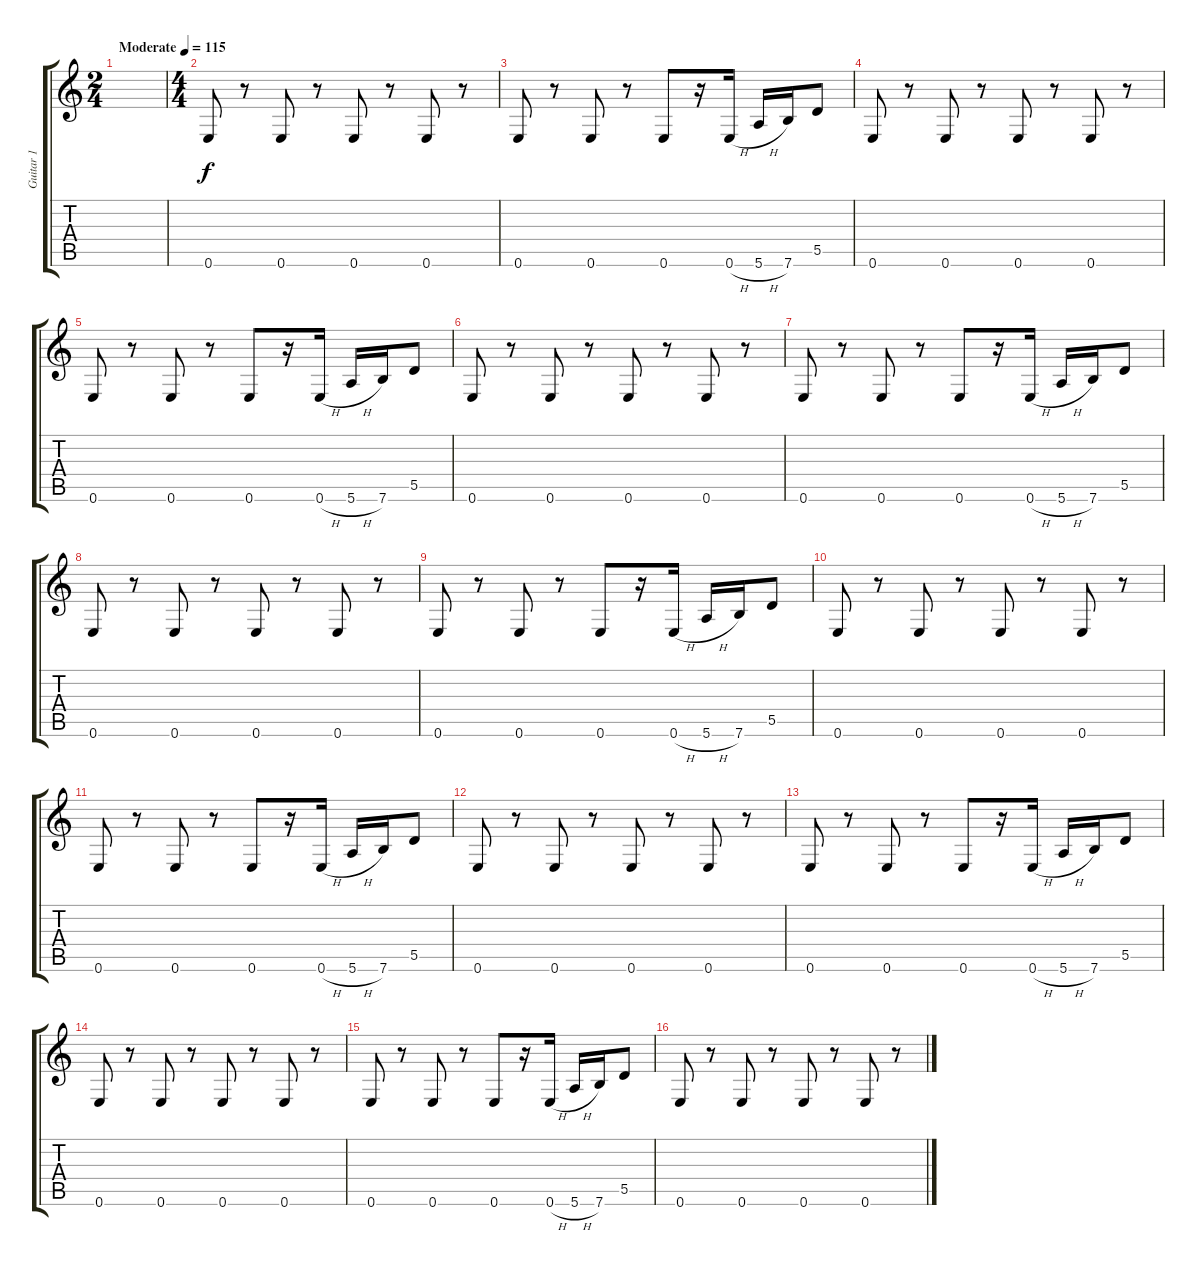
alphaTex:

\track ("Guitar 1" "Guitar 1") {instrument distortionguitar}
\staff {score tabs}
\tuning (E4 B3 G3 D3 A2 E2) {hide}
\ts (2 4)
\tempo (115 "Moderate")
\clef g2
\ks c
|
\ts (4 4)
0.6.8 r.8 0.6.8 r.8 0.6.8 r.8 0.6.8 r.8 |
0.6.8 r.8 0.6.8 r.8 0.6.8 r.16 0.6{h}.16 5.6{h}.16 7.6.16 5.5.8 |
0.6.8 r.8 0.6.8 r.8 0.6.8 r.8 0.6.8 r.8 |
0.6.8 r.8 0.6.8 r.8 0.6.8 r.16 0.6{h}.16 5.6{h}.16 7.6.16 5.5.8 |
0.6.8 r.8 0.6.8 r.8 0.6.8 r.8 0.6.8 r.8 |
0.6.8 r.8 0.6.8 r.8 0.6.8 r.16 0.6{h}.16 5.6{h}.16 7.6.16 5.5.8 |
0.6.8 r.8 0.6.8 r.8 0.6.8 r.8 0.6.8 r.8 |
0.6.8 r.8 0.6.8 r.8 0.6.8 r.16 0.6{h}.16 5.6{h}.16 7.6.16 5.5.8 |
0.6.8 r.8 0.6.8 r.8 0.6.8 r.8 0.6.8 r.8 |
0.6.8 r.8 0.6.8 r.8 0.6.8 r.16 0.6{h}.16 5.6{h}.16 7.6.16 5.5.8 |
0.6.8 r.8 0.6.8 r.8 0.6.8 r.8 0.6.8 r.8 |
0.6.8 r.8 0.6.8 r.8 0.6.8 r.16 0.6{h}.16 5.6{h}.16 7.6.16 5.5.8 |
0.6.8 r.8 0.6.8 r.8 0.6.8 r.8 0.6.8 r.8 |
0.6.8 r.8 0.6.8 r.8 0.6.8 r.16 0.6{h}.16 5.6{h}.16 7.6.16 5.5.8 |
0.6.8 r.8 0.6.8 r.8 0.6.8 r.8 0.6.8 r.8
